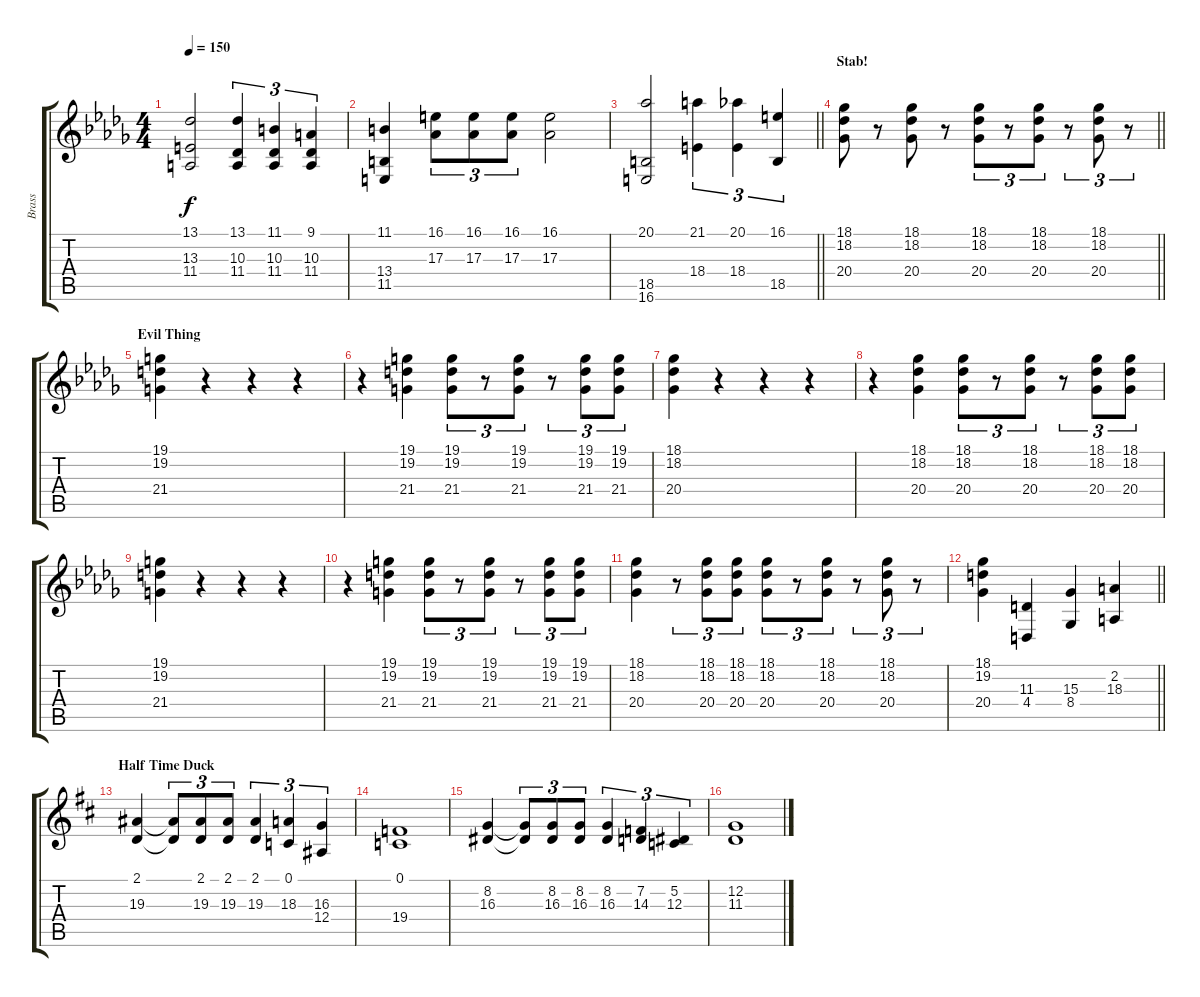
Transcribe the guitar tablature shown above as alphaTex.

\track ("Brass" "Brass") {instrument brasssection}
\staff {score tabs}
\tuning (C4 G3 Eb3 Bb2 F2 C2) {hide}
\ts (4 4)
\tempo 150
\clef g2
\ks bbminor
(13.1 13.3 11.4).2{dy f} (13.1 10.3 11.4).4{tu (3 2)} (11.1 10.3 11.4).4{tu (3 2)} (9.1 10.3 11.4).4{tu (3 2)} |
(11.1 13.4 11.5).4 (16.1 17.3).8{tu (3 2)} (16.1 17.3).8{tu (3 2)} (16.1 17.3).8{tu (3 2)} (16.1 17.3).2 |
\barLineRight lightlight
(20.1 18.5 16.6).2 (21.1 18.4).4{tu (3 2)} (20.1 18.4).4{tu (3 2)} (16.1 18.5).4{tu (3 2)} |
\section ("" "Stab!")
\barLineRight lightlight
(18.1 18.2 20.4).8 r.8 (18.1 18.2 20.4).8 r.8 (18.1 18.2 20.4).8{tu (3 2)} r.8{tu (3 2)} (18.1 18.2 20.4).8{tu (3 2)} r.8{tu (3 2)} (18.1 18.2 20.4).8{tu (3 2)} r.8{tu (3 2)} |
\section ("" "Evil Thing")
(19.1 19.2 21.4).4 r.4 r.4 r.4 |
r.4 (19.1 19.2 21.4).4 (19.1 19.2 21.4).8{tu (3 2)} r.8{tu (3 2)} (19.1 19.2 21.4).8{tu (3 2)} r.8{tu (3 2)} (19.1 19.2 21.4).8{tu (3 2)} (19.1 19.2 21.4).8{tu (3 2)} |
(18.1 18.2 20.4).4 r.4 r.4 r.4 |
r.4 (18.1 18.2 20.4).4 (18.1 18.2 20.4).8{tu (3 2)} r.8{tu (3 2)} (18.1 18.2 20.4).8{tu (3 2)} r.8{tu (3 2)} (18.1 18.2 20.4).8{tu (3 2)} (18.1 18.2 20.4).8{tu (3 2)} |
(19.1 19.2 21.4).4 r.4 r.4 r.4 |
r.4 (19.1 19.2 21.4).4 (19.1 19.2 21.4).8{tu (3 2)} r.8{tu (3 2)} (19.1 19.2 21.4).8{tu (3 2)} r.8{tu (3 2)} (19.1 19.2 21.4).8{tu (3 2)} (19.1 19.2 21.4).8{tu (3 2)} |
(18.1 18.2 20.4).4 r.8{tu (3 2)} (18.1 18.2 20.4).8{tu (3 2)} (18.1 18.2 20.4).8{tu (3 2)} (18.1 18.2 20.4).8{tu (3 2)} r.8{tu (3 2)} (18.1 18.2 20.4).8{tu (3 2)} r.8{tu (3 2)} (18.1 18.2 20.4).8{tu (3 2)} r.8{tu (3 2)} |
\barLineRight lightlight
(18.1 19.2 20.4).4 (11.3 4.4).4 (15.3 8.4).4 (2.2 18.3).4 |
\section ("" "Half Time Duck")
\ks bminor
(2.1 19.3).4 (2.1{t} 19.3{t}).8{tu (3 2)} (2.1 19.3).8{tu (3 2)} (2.1 19.3).8{tu (3 2)} (2.1 19.3).4{tu (3 2)} (0.1 18.3).4{tu (3 2)} (16.3 12.4).4{tu (3 2)} |
(0.1 19.4).1 |
(8.2 16.3).4 (8.2{t} 16.3{t}).8{tu (3 2)} (8.2 16.3).8{tu (3 2)} (8.2 16.3).8{tu (3 2)} (8.2 16.3).4{tu (3 2)} (7.2 14.3).4{tu (3 2)} (5.2 12.3).4{tu (3 2)} |
(12.2 11.3).1
